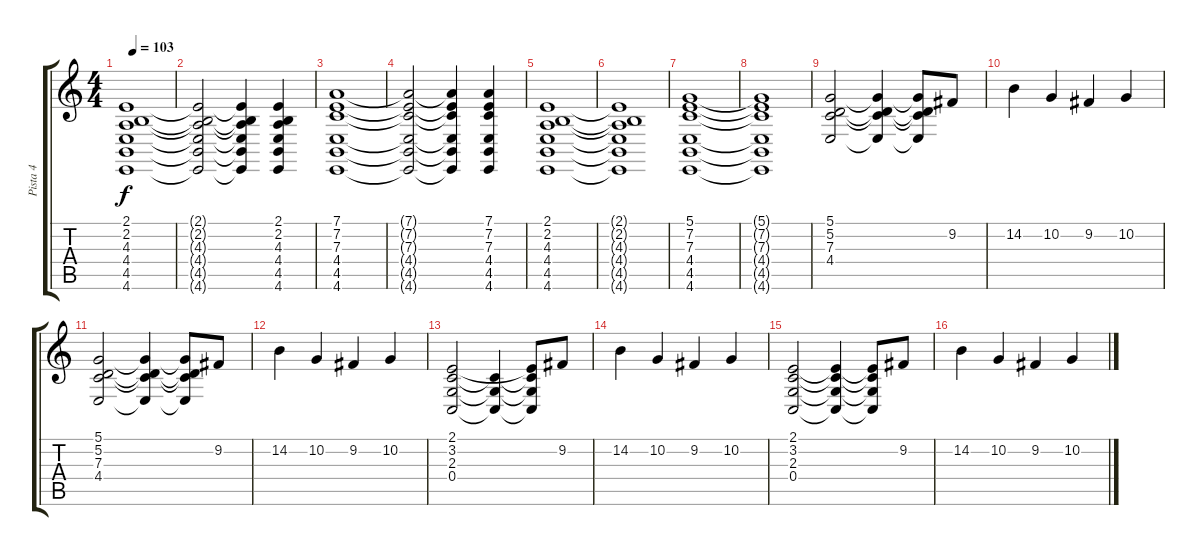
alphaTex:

\track ("Pista 4" "Pista 4") {instrument stringensemble1}
\staff {score tabs}
\tuning (D4 A3 F3 C3 G2 C2) {hide}
\ts (4 4)
\tempo 103
\clef g2
\ks c
(2.1 2.2 4.3 4.4 4.5 4.6).1{dy f} |
(2.1{t} 2.2{t} 4.3{t} 4.4{t} 4.5{t} 4.6{t}).2 (2.1{t} 2.2{t} 4.3{t} 4.4{t} 4.5{t} 4.6{t}).4 (2.1 2.2 4.3 4.4 4.5 4.6).4 |
(7.1 7.2 7.3 4.4 4.5 4.6).1 |
(7.1{t} 7.2{t} 7.3{t} 4.4{t} 4.5{t} 4.6{t}).2 (7.1{t} 7.2{t} 7.3{t} 4.4{t} 4.5{t} 4.6{t}).4 (7.1 7.2 7.3 4.4 4.5 4.6).4 |
(2.1 2.2 4.3 4.4 4.5 4.6).1 |
(2.1{t} 2.2{t} 4.3{t} 4.4{t} 4.5{t} 4.6{t}).1 |
(5.1 7.2 7.3 4.4 4.5 4.6).1 |
(5.1{t} 7.2{t} 7.3{t} 4.4{t} 4.5{t} 4.6{t}).1 |
(5.1 5.2 7.3 4.4).2 (5.1{t} 5.2{t} 7.3{t} 4.4{t}).4 (5.1{t} 5.2{t} 7.3{t} 4.4{t}).8 9.2.8 |
14.2.4 10.2.4 9.2.4 10.2.4 |
(5.1 5.2 7.3 4.4).2 (5.1{t} 5.2{t} 7.3{t} 4.4{t}).4 (5.1{t} 5.2{t} 7.3{t} 4.4{t}).8 9.2.8 |
14.2.4 10.2.4 9.2.4 10.2.4 |
(2.1 3.2 2.3 0.4).2 (3.2{t} 2.3{t} 0.4{t}).4 (2.1{t} 3.2{t} 2.3{t} 0.4{t}).8 9.2.8 |
14.2.4 10.2.4 9.2.4 10.2.4 |
(2.1 3.2 2.3 0.4).2 (2.1{t} 3.2{t} 2.3{t} 0.4{t}).4 (2.1{t} 3.2{t} 2.3{t} 0.4{t}).8 9.2.8 |
14.2.4 10.2.4 9.2.4 10.2.4
